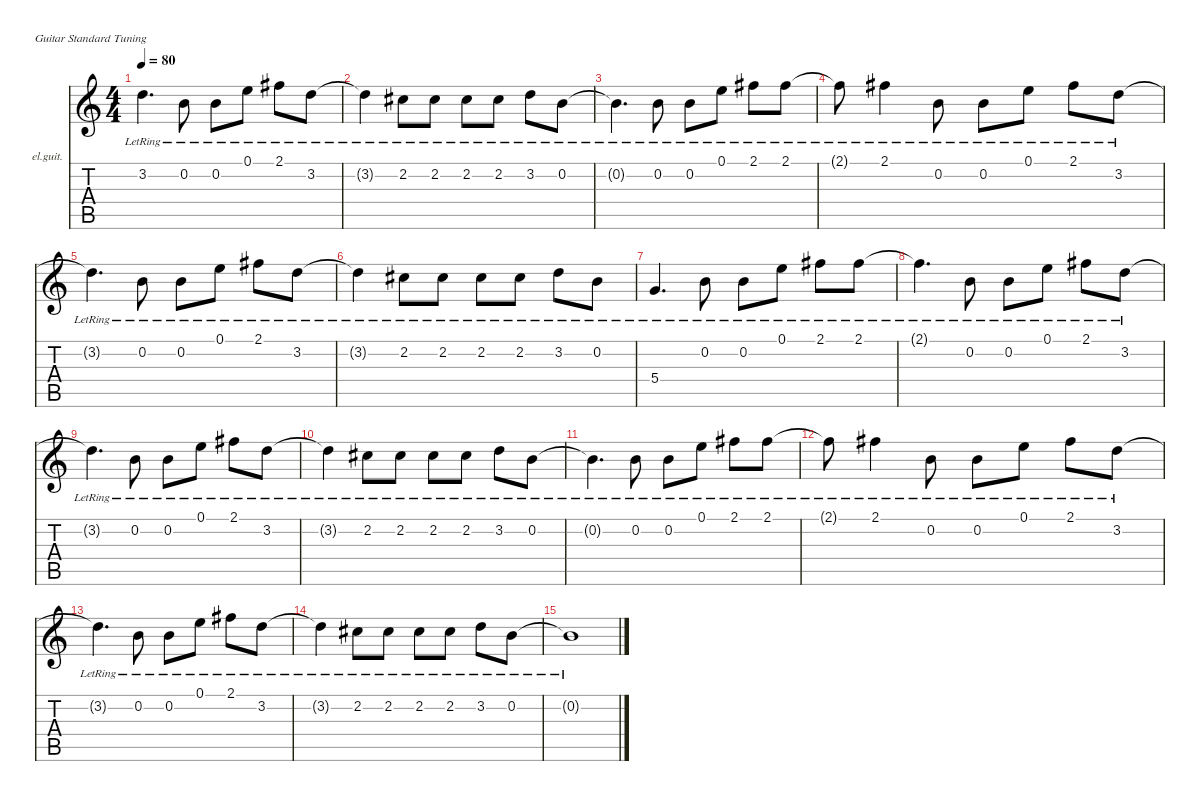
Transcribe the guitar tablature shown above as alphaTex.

\defaultSystemsLayout 4
\hideDynamics
\bracketExtendMode nobrackets
\firstSystemTrackNameOrientation horizontal
\otherSystemsTrackNameOrientation horizontal
\track ("Clean Guitar" "el.guit.") {instrument electricguitarclean}
\staff {score tabs}
\tuning (E4 B3 G3 D3 A2 E2)
\ts (4 4)
\tempo 80
\clef g2
\ks c
3.2{lr t}.4{d dy mf} 0.2{lr}.8 0.2{lr}.8 0.1{lr}.8 2.1{lr}.8 3.2{lr}.8 |
3.2{lr t}.4 2.2{lr}.8 2.2{lr}.8 2.2{lr}.8 2.2{lr}.8 3.2{lr}.8 0.2{lr}.8 |
0.2{lr t}.4{d} 0.2{lr}.8 0.2{lr}.8 0.1{lr}.8 2.1{lr}.8 2.1{lr}.8 |
2.1{lr t}.8 2.1{lr}.4 0.2{lr}.8 0.2{lr}.8 0.1{lr}.8 2.1{lr}.8 3.2{lr}.8 |
3.2{lr t}.4{d} 0.2{lr}.8 0.2{lr}.8 0.1{lr}.8 2.1{lr}.8 3.2{lr}.8 |
3.2{lr t}.4 2.2{lr}.8 2.2{lr}.8 2.2{lr}.8 2.2{lr}.8 3.2{lr}.8 0.2{lr}.8 |
5.4{lr}.4{d} 0.2{lr}.8 0.2{lr}.8 0.1{lr}.8 2.1{lr}.8 2.1{lr}.8 |
2.1{lr t}.4{d} 0.2{lr}.8 0.2{lr}.8 0.1{lr}.8 2.1{lr}.8 3.2{lr}.8 |
3.2{lr t}.4{d} 0.2{lr}.8 0.2{lr}.8 0.1{lr}.8 2.1{lr}.8 3.2{lr}.8 |
3.2{lr t}.4 2.2{lr}.8 2.2{lr}.8 2.2{lr}.8 2.2{lr}.8 3.2{lr}.8 0.2{lr}.8 |
0.2{lr t}.4{d} 0.2{lr}.8 0.2{lr}.8 0.1{lr}.8 2.1{lr}.8 2.1{lr}.8 |
2.1{lr t}.8 2.1{lr}.4 0.2{lr}.8 0.2{lr}.8 0.1{lr}.8 2.1{lr}.8 3.2{lr}.8 |
3.2{lr t}.4{d} 0.2{lr}.8 0.2{lr}.8 0.1{lr}.8 2.1{lr}.8 3.2{lr}.8 |
3.2{lr t}.4 2.2{lr}.8 2.2{lr}.8 2.2{lr}.8 2.2{lr}.8 3.2{lr}.8 0.2{lr}.8 |
0.2{lr t}.1
